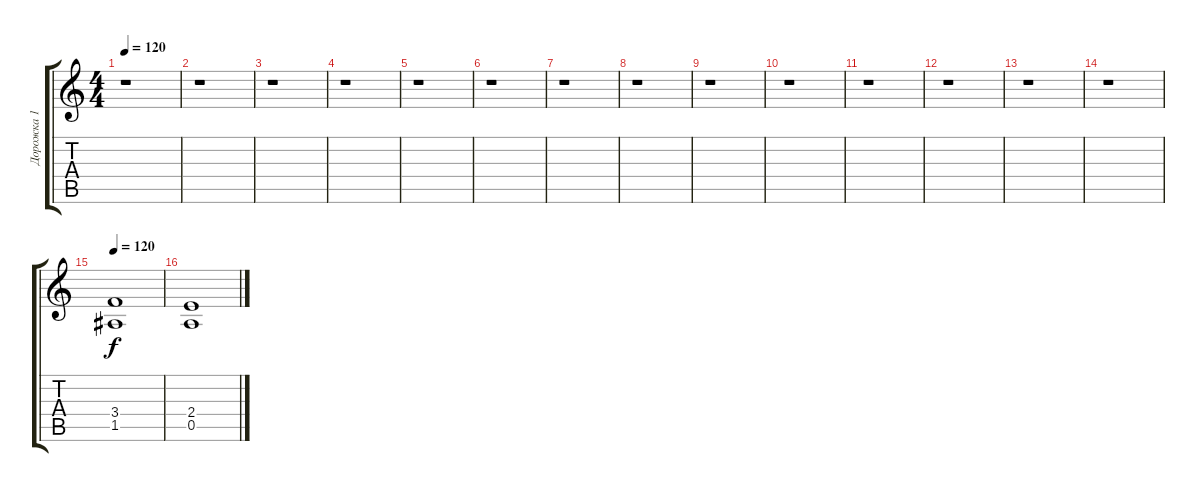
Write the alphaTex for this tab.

\track ("Дорожка 1" "Дорожка 1") {instrument distortionguitar}
\staff {score tabs}
\tuning (E4 B3 G3 D3 A2 E2) {hide}
\ts (4 4)
\tempo 120
\clef g2
\ks c
r.1{dy f} |
r.1 |
r.1 |
r.1 |
r.1 |
r.1 |
r.1 |
r.1 |
r.1 |
r.1 |
r.1 |
r.1 |
r.1 |
r.1 |
\tempo 120
(3.4 1.5).1 |
(2.4 0.5).1
